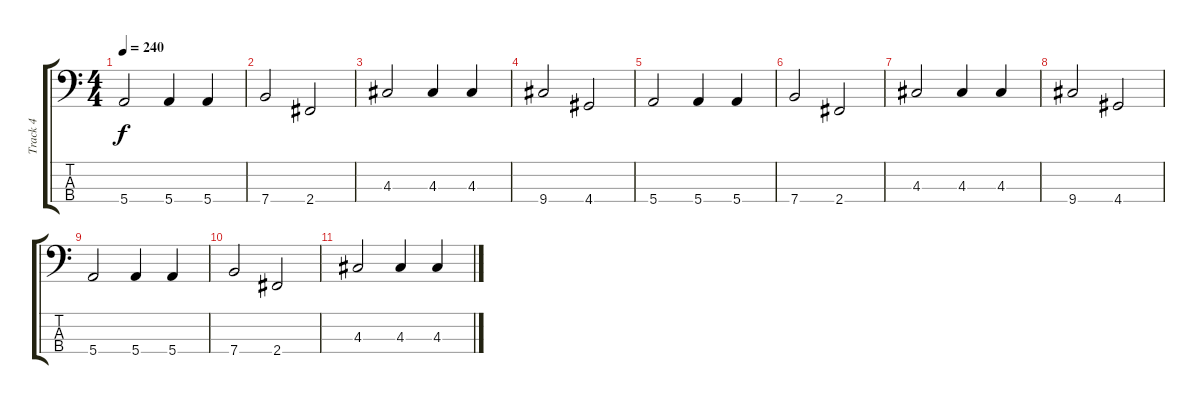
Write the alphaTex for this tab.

\track ("Track 4" "Track 4") {instrument electricbasspick}
\staff {score tabs}
\tuning (G2 D2 A1 E1) {hide}
\ts (4 4)
\tempo 240
\clef f4
\ks c
5.4.2{dy f} 5.4.4 5.4.4 |
7.4.2 2.4.2 |
4.3.2 4.3.4 4.3.4 |
9.4.2 4.4.2 |
5.4.2 5.4.4 5.4.4 |
7.4.2 2.4.2 |
4.3.2 4.3.4 4.3.4 |
9.4.2 4.4.2 |
5.4.2 5.4.4 5.4.4 |
7.4.2 2.4.2 |
4.3.2 4.3.4 4.3.4
